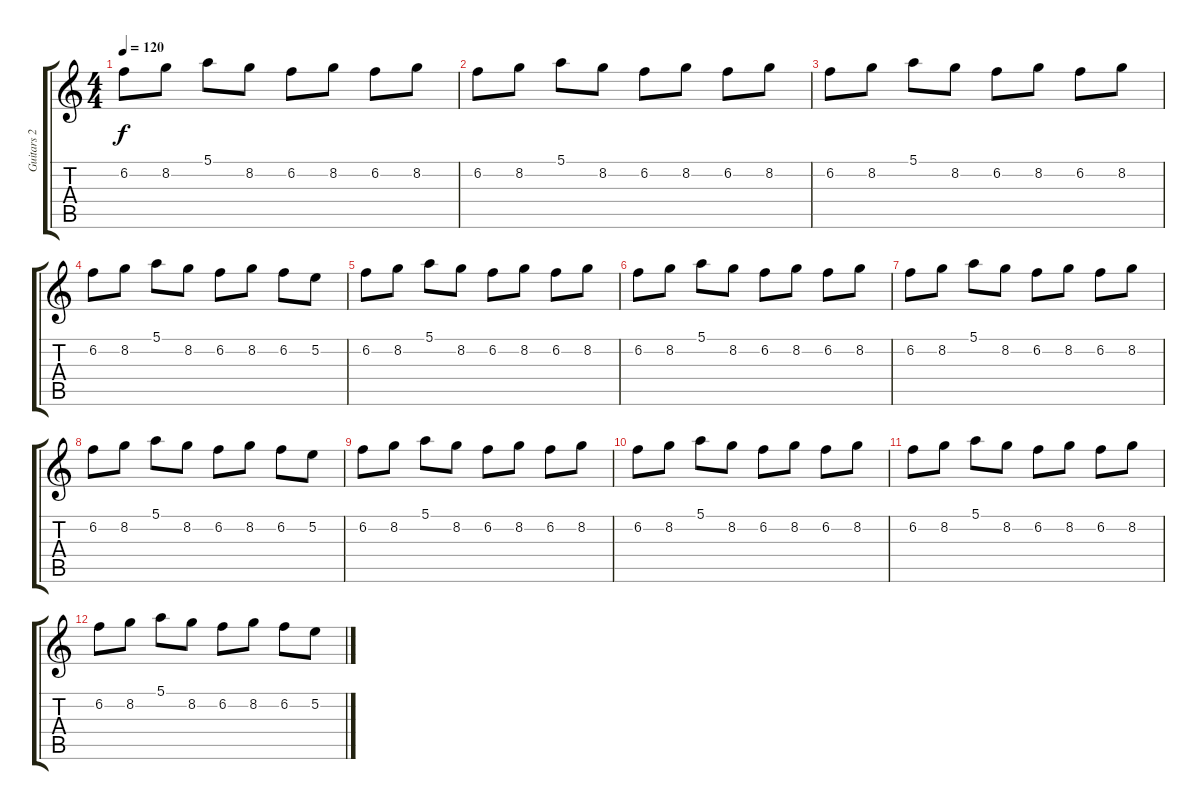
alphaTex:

\track ("Guitars 2" "Guitars 2") {instrument electricguitarjazz}
\staff {score tabs}
\tuning (E4 B3 G3 D3 A2 E2) {hide}
\ts (4 4)
\tempo 120
\clef g2
\ks c
6.2.8{dy f volume 16 instrument brightacousticpiano} 8.2.8 5.1.8 8.2.8 6.2.8 8.2.8 6.2.8 8.2.8 |
6.2.8 8.2.8 5.1.8 8.2.8 6.2.8 8.2.8 6.2.8 8.2.8 |
6.2.8 8.2.8 5.1.8 8.2.8 6.2.8 8.2.8 6.2.8 8.2.8 |
6.2.8 8.2.8 5.1.8 8.2.8 6.2.8 8.2.8 6.2.8 5.2.8 |
6.2.8{volume 16 instrument brightacousticpiano} 8.2.8 5.1.8 8.2.8 6.2.8 8.2.8 6.2.8 8.2.8 |
6.2.8 8.2.8 5.1.8 8.2.8 6.2.8 8.2.8 6.2.8 8.2.8 |
6.2.8 8.2.8 5.1.8 8.2.8 6.2.8 8.2.8 6.2.8 8.2.8 |
6.2.8 8.2.8 5.1.8 8.2.8 6.2.8 8.2.8 6.2.8 5.2.8 |
6.2.8{volume 16 instrument brightacousticpiano} 8.2.8 5.1.8 8.2.8 6.2.8 8.2.8 6.2.8 8.2.8 |
6.2.8 8.2.8 5.1.8 8.2.8 6.2.8 8.2.8 6.2.8 8.2.8 |
6.2.8 8.2.8 5.1.8 8.2.8 6.2.8 8.2.8 6.2.8 8.2.8 |
6.2.8 8.2.8 5.1.8 8.2.8 6.2.8 8.2.8 6.2.8 5.2.8
